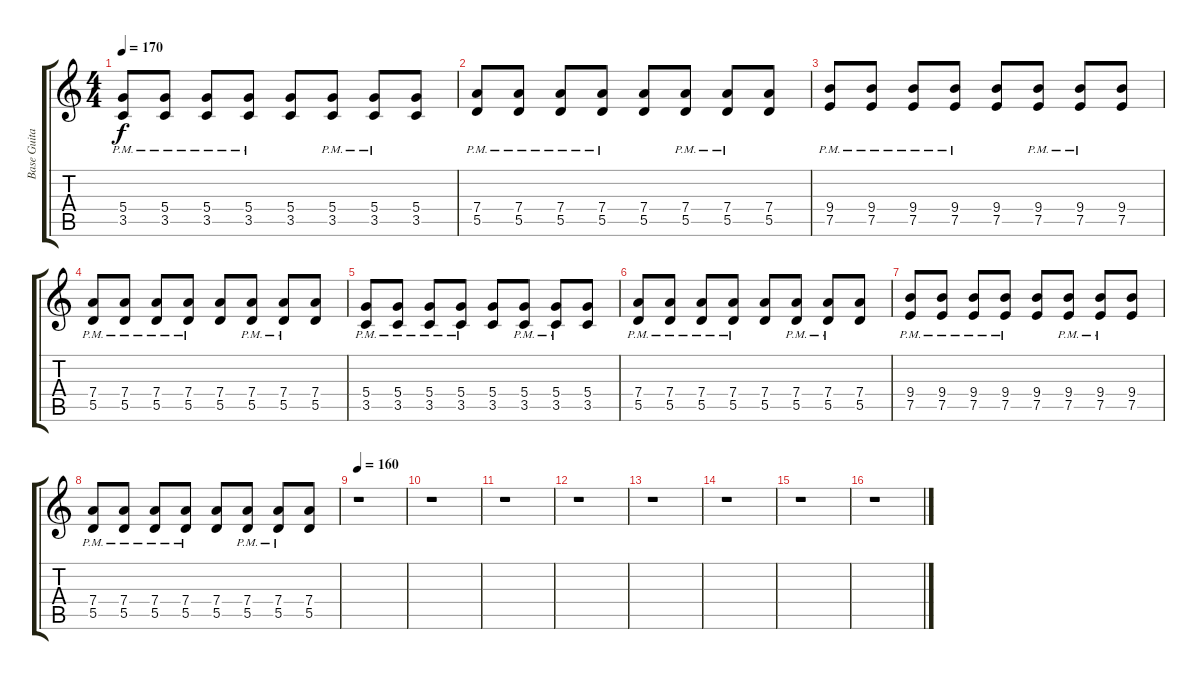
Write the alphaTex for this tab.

\track ("Base Guitar" "Base Guita") {instrument overdrivenguitar}
\staff {score tabs}
\tuning (E4 B3 G3 D3 A2 E2) {hide}
\ts (4 4)
\tempo 170
\clef g2
\ks c
(5.4{pm} 3.5{pm}).8{dy f} (5.4{pm} 3.5{pm}).8 (5.4{pm} 3.5{pm}).8 (5.4{pm} 3.5{pm}).8 (5.4 3.5).8 (5.4{pm} 3.5{pm}).8 (5.4{pm} 3.5{pm}).8 (5.4 3.5).8 |
(7.4{pm} 5.5{pm}).8 (7.4{pm} 5.5{pm}).8 (7.4{pm} 5.5{pm}).8 (7.4{pm} 5.5{pm}).8 (7.4 5.5).8 (7.4{pm} 5.5{pm}).8 (7.4{pm} 5.5{pm}).8 (7.4 5.5).8 |
(9.4{pm} 7.5{pm}).8 (9.4{pm} 7.5{pm}).8 (9.4{pm} 7.5{pm}).8 (9.4{pm} 7.5{pm}).8 (9.4 7.5).8 (9.4{pm} 7.5{pm}).8 (9.4{pm} 7.5{pm}).8 (9.4 7.5).8 |
(7.4{pm} 5.5{pm}).8 (7.4{pm} 5.5{pm}).8 (7.4{pm} 5.5{pm}).8 (7.4{pm} 5.5{pm}).8 (7.4 5.5).8 (7.4{pm} 5.5{pm}).8 (7.4{pm} 5.5{pm}).8 (7.4 5.5).8 |
(5.4{pm} 3.5{pm}).8 (5.4{pm} 3.5{pm}).8 (5.4{pm} 3.5{pm}).8 (5.4{pm} 3.5{pm}).8 (5.4 3.5).8 (5.4{pm} 3.5{pm}).8 (5.4{pm} 3.5{pm}).8 (5.4 3.5).8 |
(7.4{pm} 5.5{pm}).8 (7.4{pm} 5.5{pm}).8 (7.4{pm} 5.5{pm}).8 (7.4{pm} 5.5{pm}).8 (7.4 5.5).8 (7.4{pm} 5.5{pm}).8 (7.4{pm} 5.5{pm}).8 (7.4 5.5).8 |
(9.4{pm} 7.5{pm}).8 (9.4{pm} 7.5{pm}).8 (9.4{pm} 7.5{pm}).8 (9.4{pm} 7.5{pm}).8 (9.4 7.5).8 (9.4{pm} 7.5{pm}).8 (9.4{pm} 7.5{pm}).8 (9.4 7.5).8 |
(7.4{pm} 5.5{pm}).8 (7.4{pm} 5.5{pm}).8 (7.4{pm} 5.5{pm}).8 (7.4{pm} 5.5{pm}).8 (7.4 5.5).8 (7.4{pm} 5.5{pm}).8 (7.4{pm} 5.5{pm}).8 (7.4 5.5).8 |
\tempo 160
r.1 |
r.1 |
r.1 |
r.1 |
r.1 |
r.1 |
r.1 |
r.1
